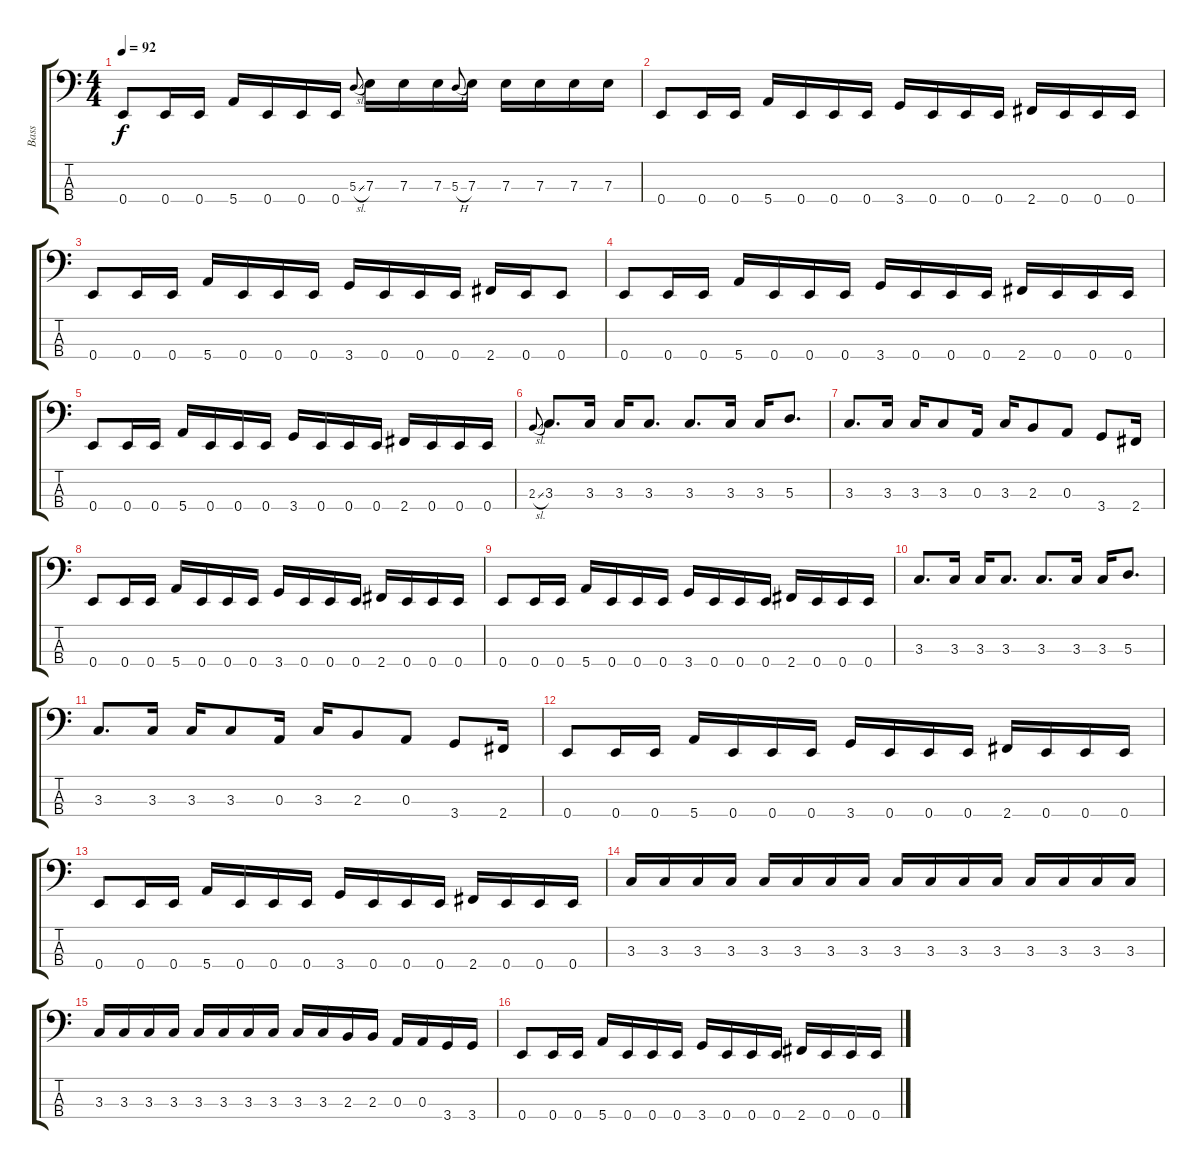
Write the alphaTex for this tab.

\track ("Bass" "Bass") {instrument electricbassfinger}
\staff {score tabs}
\tuning (G2 D2 A1 E1) {hide}
\ts (4 4)
\tempo 92
\clef f4
\ks c
0.4.8{dy f} 0.4.16 0.4.16 5.4.16 0.4.16 0.4.16 0.4.16 5.3{sl}.8{gr onbeat} 7.3.16 7.3.16 7.3.16 5.3{h}.8{gr onbeat} 7.3.16 7.3.16 7.3.16 7.3.16 7.3.16 |
0.4.8 0.4.16 0.4.16 5.4.16 0.4.16 0.4.16 0.4.16 3.4.16 0.4.16 0.4.16 0.4.16 2.4.16 0.4.16 0.4.16 0.4.16 |
0.4.8 0.4.16 0.4.16 5.4.16 0.4.16 0.4.16 0.4.16 3.4.16 0.4.16 0.4.16 0.4.16 2.4.16 0.4.16 0.4.8 |
0.4.8 0.4.16 0.4.16 5.4.16 0.4.16 0.4.16 0.4.16 3.4.16 0.4.16 0.4.16 0.4.16 2.4.16 0.4.16 0.4.16 0.4.16 |
0.4.8 0.4.16 0.4.16 5.4.16 0.4.16 0.4.16 0.4.16 3.4.16 0.4.16 0.4.16 0.4.16 2.4.16 0.4.16 0.4.16 0.4.16 |
2.3{sl}.8{gr onbeat} 3.3.8{d} 3.3.16 3.3.16 3.3.8{d} 3.3.8{d} 3.3.16 3.3.16 5.3.8{d} |
3.3.8{d} 3.3.16 3.3.16 3.3.8 0.3.16 3.3.16 2.3.8 0.3.8 3.4.8 2.4.16 |
0.4.8 0.4.16 0.4.16 5.4.16 0.4.16 0.4.16 0.4.16 3.4.16 0.4.16 0.4.16 0.4.16 2.4.16 0.4.16 0.4.16 0.4.16 |
0.4.8 0.4.16 0.4.16 5.4.16 0.4.16 0.4.16 0.4.16 3.4.16 0.4.16 0.4.16 0.4.16 2.4.16 0.4.16 0.4.16 0.4.16 |
3.3.8{d} 3.3.16 3.3.16 3.3.8{d} 3.3.8{d} 3.3.16 3.3.16 5.3.8{d} |
3.3.8{d} 3.3.16 3.3.16 3.3.8 0.3.16 3.3.16 2.3.8 0.3.8 3.4.8 2.4.16 |
0.4.8 0.4.16 0.4.16 5.4.16 0.4.16 0.4.16 0.4.16 3.4.16 0.4.16 0.4.16 0.4.16 2.4.16 0.4.16 0.4.16 0.4.16 |
0.4.8 0.4.16 0.4.16 5.4.16 0.4.16 0.4.16 0.4.16 3.4.16 0.4.16 0.4.16 0.4.16 2.4.16 0.4.16 0.4.16 0.4.16 |
3.3.16 3.3.16 3.3.16 3.3.16 3.3.16 3.3.16 3.3.16 3.3.16 3.3.16 3.3.16 3.3.16 3.3.16 3.3.16 3.3.16 3.3.16 3.3.16 |
3.3.16 3.3.16 3.3.16 3.3.16 3.3.16 3.3.16 3.3.16 3.3.16 3.3.16 3.3.16 2.3.16 2.3.16 0.3.16 0.3.16 3.4.16 3.4.16 |
0.4.8 0.4.16 0.4.16 5.4.16 0.4.16 0.4.16 0.4.16 3.4.16 0.4.16 0.4.16 0.4.16 2.4.16 0.4.16 0.4.16 0.4.16
